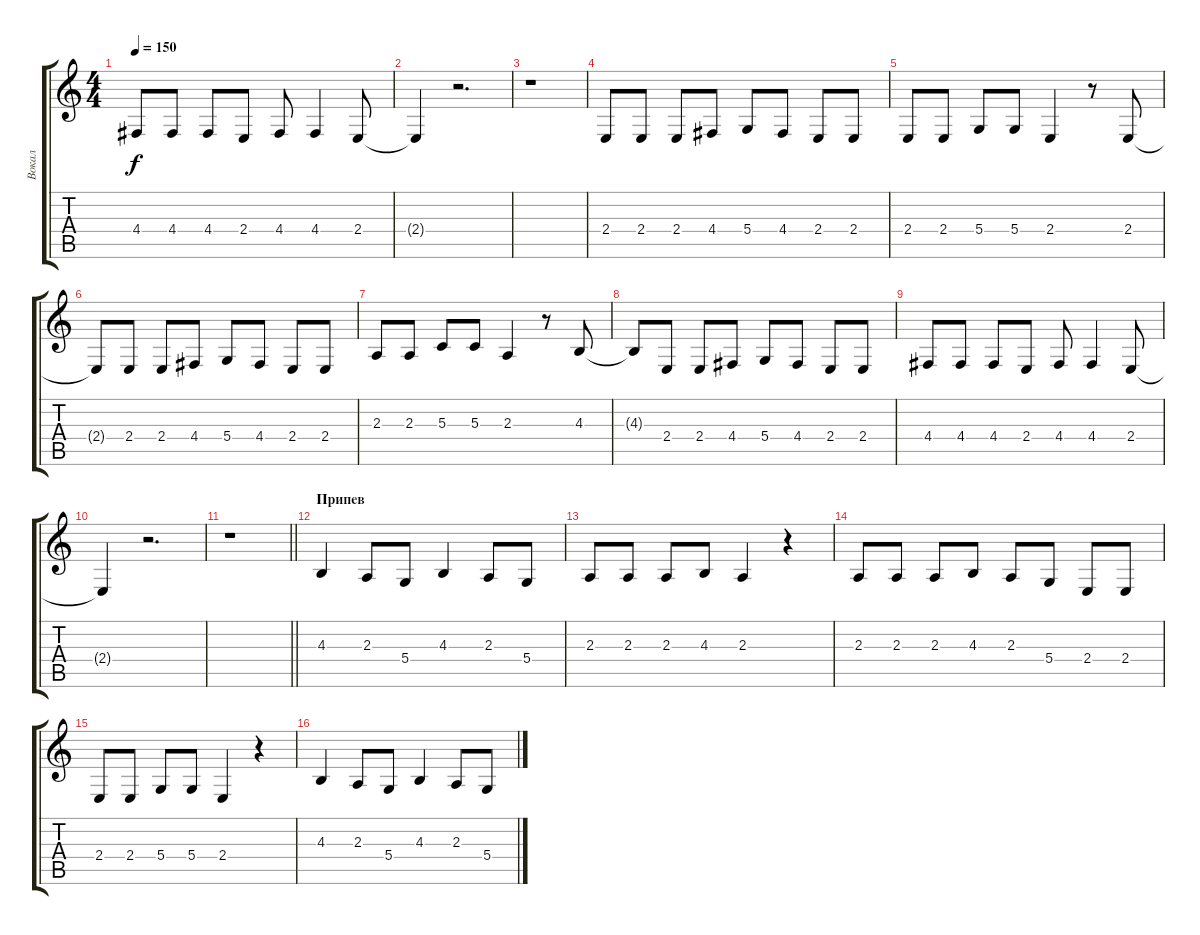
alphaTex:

\track ("Вокал" "Вокал") {instrument tenorsax}
\staff {score tabs}
\tuning (E4 B3 G3 D3 A2 E2) {hide}
\ts (4 4)
\tempo 150
\clef g2
\ks c
4.4.8{dy f} 4.4.8 4.4.8 2.4.8 4.4.8 4.4.4 2.4.8 |
2.4{t}.4 r.2{d} |
r.1 |
2.4.8 2.4.8 2.4.8 4.4.8 5.4.8 4.4.8 2.4.8 2.4.8 |
2.4.8 2.4.8 5.4.8 5.4.8 2.4.4 r.8 2.4.8 |
2.4{t}.8 2.4.8 2.4.8 4.4.8 5.4.8 4.4.8 2.4.8 2.4.8 |
2.3.8 2.3.8 5.3.8 5.3.8 2.3.4 r.8 4.3.8 |
4.3{t}.8 2.4.8 2.4.8 4.4.8 5.4.8 4.4.8 2.4.8 2.4.8 |
4.4.8 4.4.8 4.4.8 2.4.8 4.4.8 4.4.4 2.4.8 |
2.4{t}.4 r.2{d} |
\barLineRight lightlight
r.1 |
\section ("" "Припев")
4.3.4 2.3.8 5.4.8 4.3.4 2.3.8 5.4.8 |
2.3.8 2.3.8 2.3.8 4.3.8 2.3.4 r.4 |
2.3.8 2.3.8 2.3.8 4.3.8 2.3.8 5.4.8 2.4.8 2.4.8 |
2.4.8 2.4.8 5.4.8 5.4.8 2.4.4 r.4 |
4.3.4 2.3.8 5.4.8 4.3.4 2.3.8 5.4.8
